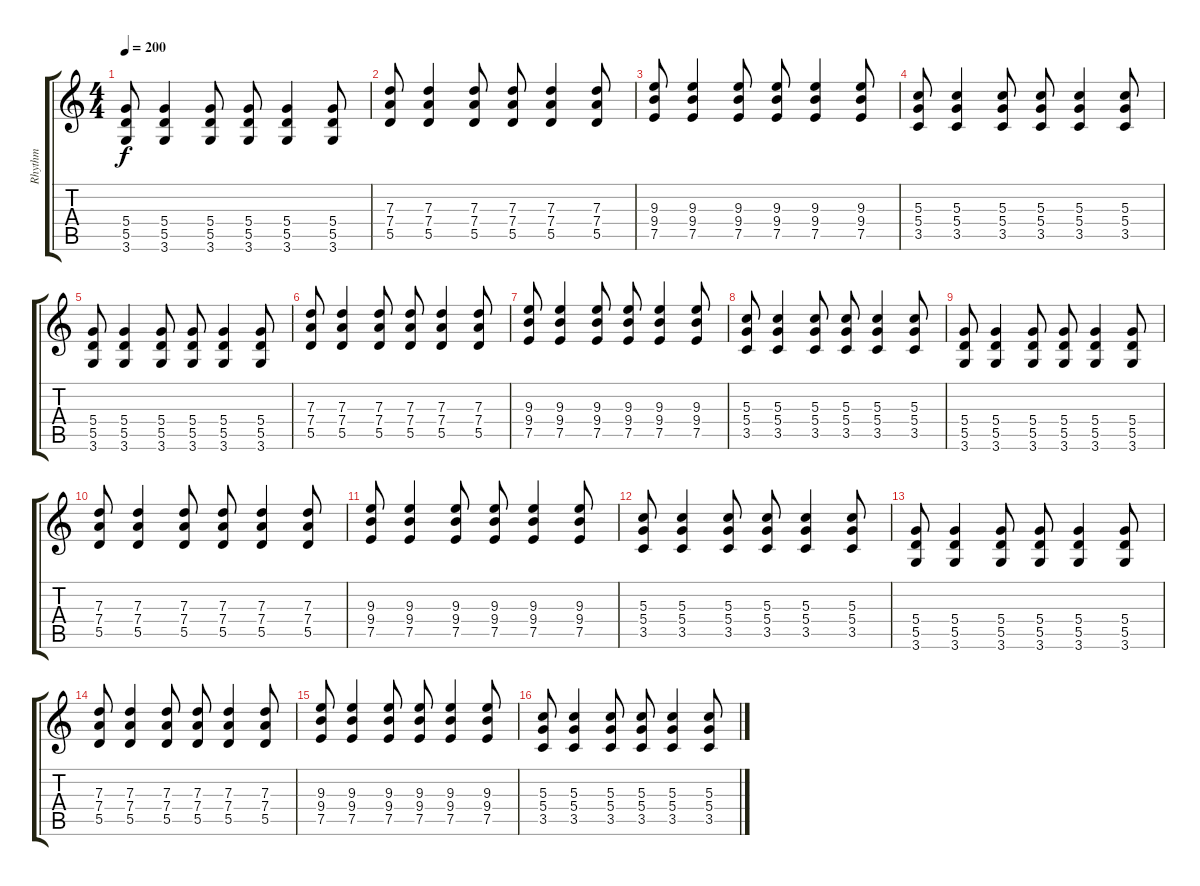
\track ("Rhythm" "Rhythm") {instrument overdrivenguitar}
\staff {score tabs}
\tuning (E4 B3 G3 D3 A2 E2) {hide}
\ts (4 4)
\tempo 200
\clef g2
\ks c
(5.4 5.5 3.6).8{dy f} (5.4 5.5 3.6).4 (5.4 5.5 3.6).8 (5.4 5.5 3.6).8 (5.4 5.5 3.6).4 (5.4 5.5 3.6).8 |
(7.3 7.4 5.5).8 (7.3 7.4 5.5).4 (7.3 7.4 5.5).8 (7.3 7.4 5.5).8 (7.3 7.4 5.5).4 (7.3 7.4 5.5).8 |
(9.3 9.4 7.5).8 (9.3 9.4 7.5).4 (9.3 9.4 7.5).8 (9.3 9.4 7.5).8 (9.3 9.4 7.5).4 (9.3 9.4 7.5).8 |
(5.3 5.4 3.5).8 (5.3 5.4 3.5).4 (5.3 5.4 3.5).8 (5.3 5.4 3.5).8 (5.3 5.4 3.5).4 (5.3 5.4 3.5).8 |
(5.4 5.5 3.6).8 (5.4 5.5 3.6).4 (5.4 5.5 3.6).8 (5.4 5.5 3.6).8 (5.4 5.5 3.6).4 (5.4 5.5 3.6).8 |
(7.3 7.4 5.5).8 (7.3 7.4 5.5).4 (7.3 7.4 5.5).8 (7.3 7.4 5.5).8 (7.3 7.4 5.5).4 (7.3 7.4 5.5).8 |
(9.3 9.4 7.5).8 (9.3 9.4 7.5).4 (9.3 9.4 7.5).8 (9.3 9.4 7.5).8 (9.3 9.4 7.5).4 (9.3 9.4 7.5).8 |
(5.3 5.4 3.5).8 (5.3 5.4 3.5).4 (5.3 5.4 3.5).8 (5.3 5.4 3.5).8 (5.3 5.4 3.5).4 (5.3 5.4 3.5).8 |
(5.4 5.5 3.6).8 (5.4 5.5 3.6).4 (5.4 5.5 3.6).8 (5.4 5.5 3.6).8 (5.4 5.5 3.6).4 (5.4 5.5 3.6).8 |
(7.3 7.4 5.5).8 (7.3 7.4 5.5).4 (7.3 7.4 5.5).8 (7.3 7.4 5.5).8 (7.3 7.4 5.5).4 (7.3 7.4 5.5).8 |
(9.3 9.4 7.5).8 (9.3 9.4 7.5).4 (9.3 9.4 7.5).8 (9.3 9.4 7.5).8 (9.3 9.4 7.5).4 (9.3 9.4 7.5).8 |
(5.3 5.4 3.5).8 (5.3 5.4 3.5).4 (5.3 5.4 3.5).8 (5.3 5.4 3.5).8 (5.3 5.4 3.5).4 (5.3 5.4 3.5).8 |
(5.4 5.5 3.6).8 (5.4 5.5 3.6).4 (5.4 5.5 3.6).8 (5.4 5.5 3.6).8 (5.4 5.5 3.6).4 (5.4 5.5 3.6).8 |
(7.3 7.4 5.5).8 (7.3 7.4 5.5).4 (7.3 7.4 5.5).8 (7.3 7.4 5.5).8 (7.3 7.4 5.5).4 (7.3 7.4 5.5).8 |
(9.3 9.4 7.5).8 (9.3 9.4 7.5).4 (9.3 9.4 7.5).8 (9.3 9.4 7.5).8 (9.3 9.4 7.5).4 (9.3 9.4 7.5).8 |
(5.3 5.4 3.5).8 (5.3 5.4 3.5).4 (5.3 5.4 3.5).8 (5.3 5.4 3.5).8 (5.3 5.4 3.5).4 (5.3 5.4 3.5).8
